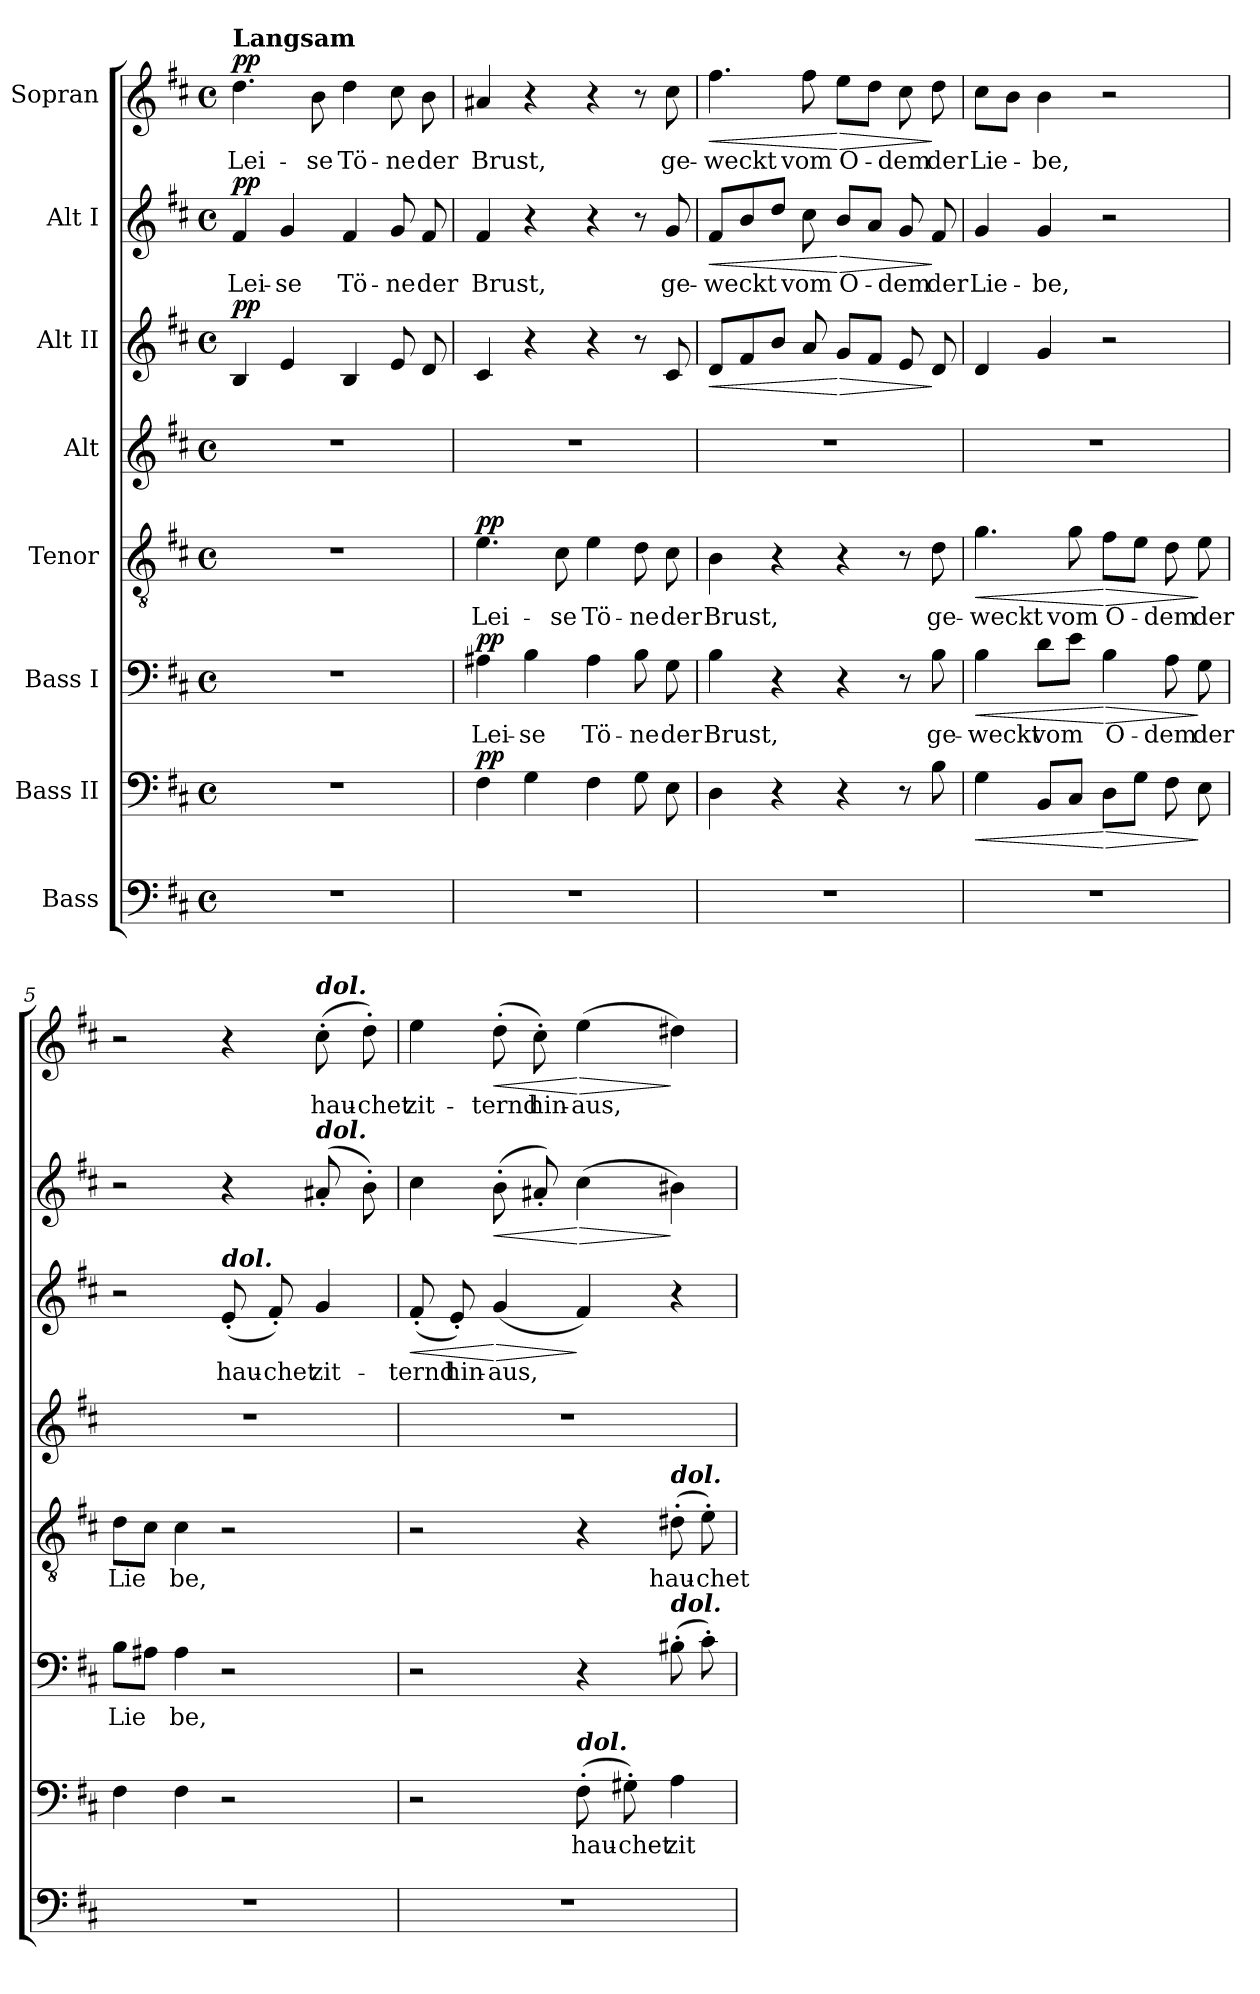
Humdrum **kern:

**kern	**kern	**text	**dynam	**kern	**text	**dynam	**kern	**text	**dynam	**kern	**kern	**text	**dynam	**kern	**text	**dynam	**kern	**text	**dynam
*part8	*part7	*part7	*part7	*part6	*part6	*part6	*part5	*part5	*part5	*part4	*part3	*part3	*part3	*part2	*part2	*part2	*part1	*part1	*part1
*staff8	*staff7	*staff7	*staff7	*staff6	*staff6	*staff6	*staff5	*staff5	*staff5	*staff4	*staff3	*staff3	*staff3	*staff2	*staff2	*staff2	*staff1	*staff1	*staff1
*I"Bass	*I"Bass II	*	*	*I"Bass I	*	*	*I"Tenor	*	*	*I"Alt	*I"Alt II	*	*	*I"Alt I	*	*	*I"Sopran	*	*
*clefF4	*clefF4	*	*	*clefF4	*	*	*clefGv2	*	*	*clefG2	*clefG2	*	*	*clefG2	*	*	*clefG2	*	*
*k[f#c#]	*k[f#c#]	*	*	*k[f#c#]	*	*	*k[f#c#]	*	*	*k[f#c#]	*k[f#c#]	*	*	*k[f#c#]	*	*	*k[f#c#]	*	*
*M4/4	*M4/4	*	*	*M4/4	*	*	*M4/4	*	*	*M4/4	*M4/4	*	*	*M4/4	*	*	*M4/4	*	*
*met(c)	*met(c)	*	*	*met(c)	*	*	*met(c)	*	*	*met(c)	*met(c)	*	*	*met(c)	*	*	*met(c)	*	*
=1	=1	=1	=1	=1	=1	=1	=1	=1	=1	=1	=1	=1	=1	=1	=1	=1	=1	=1	=1
!	!	!	!	!	!	!	!	!	!	!	!	!	!	!	!	!	!LO:TX:a:B:t=Langsam	!	!
!	!	!	!	!	!	!	!	!	!	!	!	!	!LO:DY:a	!	!	!LO:DY:a	!	!	!LO:DY:a
1r	1r	.	.	1r	.	.	1r	.	.	1r	4B/	.	pp	4f#/	Lei-	pp	4.dd\	Lei-	pp
.	.	.	.	.	.	.	.	.	.	.	4e/	.	.	4g/	-se	.	.	.	.
.	.	.	.	.	.	.	.	.	.	.	.	.	.	.	.	.	8b\	-se	.
.	.	.	.	.	.	.	.	.	.	.	4B/	.	.	4f#/	Tö-	.	4dd\	Tö-	.
.	.	.	.	.	.	.	.	.	.	.	8e/	.	.	8g/	-ne	.	8cc#\	-ne	.
.	.	.	.	.	.	.	.	.	.	.	8d/	.	.	8f#/	der	.	8b\	der	.
=2	=2	=2	=2	=2	=2	=2	=2	=2	=2	=2	=2	=2	=2	=2	=2	=2	=2	=2	=2
!	!	!	!LO:DY:a	!	!	!LO:DY:a	!	!	!LO:DY:a	!	!	!	!	!	!	!	!	!	!
1r	4F#\	.	pp	4A#X\	Lei-	pp	4.e\	Lei-	pp	1r	4c#/	.	.	4f#/	Brust,	.	4a#X/	Brust,	.
.	4G\	.	.	4B\	-se	.	.	.	.	.	4r	.	.	4r	.	.	4r	.	.
.	.	.	.	.	.	.	8c#\	-se	.	.	.	.	.	.	.	.	.	.	.
.	4F#\	.	.	4A#\	Tö-	.	4e\	Tö-	.	.	4r	.	.	4r	.	.	4r	.	.
.	8G\	.	.	8B\	-ne	.	8d\	-ne	.	.	8r	.	.	8r	.	.	8r	.	.
.	8E\	.	.	8G\	der	.	8c#\	der	.	.	8c#/	.	.	8g/	ge-	.	8cc#\	ge-	.
=3	=3	=3	=3	=3	=3	=3	=3	=3	=3	=3	=3	=3	=3	=3	=3	=3	=3	=3	=3
!	!	!	!	!	!	!	!	!	!	!	!	!	!LO:HP:b	!	!	!LO:HP:b	!	!	!LO:HP:b
1r	4D\	.	.	4B\	Brust,	.	4B\	Brust,	.	1r	8d/L	.	<	8f#/L	-weckt	<	4.ff#\	-weckt	<
.	.	.	.	.	.	.	.	.	.	.	8f#/	.	.	8b/	.	.	.	.	.
.	4r	.	.	4r	.	.	4r	.	.	.	8b/J	.	.	8dd/J	.	.	.	.	.
.	.	.	.	.	.	.	.	.	.	.	8a/	.	.	8cc#\	vom	.	8ff#\	vom	.
!	!	!	!	!	!	!	!	!	!	!	!	!	!LO:HP:n=1:b	!	!	!LO:HP:n=1:b	!	!	!LO:HP:n=1:b
.	4r	.	.	4r	.	.	4r	.	.	.	8g/L	.	[ >	8b/L	O-	[ >	8ee\L	O-	[ >
.	.	.	.	.	.	.	.	.	.	.	8f#/J	.	.	8a/J	.	.	8dd\J	.	.
.	8r	.	.	8r	.	.	8r	.	.	.	8e/	.	.	8g/	-dem	.	8cc#\	-dem	.
.	8B\	.	.	8B\	ge-	.	8d\	ge-	.	.	8d/	.	]	8f#/	der	]	8dd\	der	]
=4	=4	=4	=4	=4	=4	=4	=4	=4	=4	=4	=4	=4	=4	=4	=4	=4	=4	=4	=4
!	!	!	!LO:HP:b	!	!	!LO:HP:b	!	!	!LO:HP:b	!	!	!	!	!	!	!	!	!	!
1r	4G\	.	<	4B\	-weckt	<	4.g\	-weckt	<	1r	4d/	.	.	4g/	Lie-	.	8cc#\L	Lie-	.
.	.	.	.	.	.	.	.	.	.	.	.	.	.	.	.	.	8b\J	.	.
.	8BB/L	.	.	8d\L	vom	.	.	.	.	.	4g/	.	.	4g/	-be,	.	4b\	-be,	.
.	8C#/J	.	.	8e\J	.	.	8g\	vom	.	.	.	.	.	.	.	.	.	.	.
!	!	!	!LO:HP:n=1:b	!	!	!LO:HP:n=1:b	!	!	!LO:HP:n=1:b	!	!	!	!	!	!	!	!	!	!
.	8D\L	.	[ >	4B\	O-	[ >	8f#\L	O-	[ >	.	2r	.	.	2r	.	.	2r	.	.
.	8G\J	.	.	.	.	.	8e\J	.	.	.	.	.	.	.	.	.	.	.	.
.	8F#\	.	.	8A\	-dem	.	8d\	-dem	.	.	.	.	.	.	.	.	.	.	.
.	8E\	.	]	8G\	der	]	8e\	der	]	.	.	.	.	.	.	.	.	.	.
!!LO:LB:g=z
=5	=5	=5	=5	=5	=5	=5	=5	=5	=5	=5	=5	=5	=5	=5	=5	=5	=5	=5	=5
1r	4F#\	.	.	8B\L	-Lie	.	8d\L	-Lie	.	1r	2r	.	.	2r	.	.	2r	.	.
.	.	.	.	8A#X\J	.	.	8c#\J	.	.	.	.	.	.	.	.	.	.	.	.
.	4F#\	.	.	4A#\	be,	.	4c#\	be,	.	.	.	.	.	.	.	.	.	.	.
!	!	!	!	!	!	!	!	!	!	!	!LO:TX:a:Bi:t=dol.	!	!	!	!	!	!	!	!
.	2r	.	.	2r	.	.	2r	.	.	.	(8e'/	hau-	.	4r	.	.	4r	.	.
.	.	.	.	.	.	.	.	.	.	.	8f#'/)	-chet	.	.	.	.	.	.	.
!	!	!	!	!	!	!	!	!	!	!	!	!	!	!	!	!	!LO:TX:a:Bi:t=dol.	!	!
!	!	!	!	!	!	!	!	!	!	!	!	!	!	!LO:TX:a:Bi:t=dol.	!	!	!	!	!
.	.	.	.	.	.	.	.	.	.	.	4g/	zit-	.	(8a#X'/	.	.	(8cc#'\	hau-	.
.	.	.	.	.	.	.	.	.	.	.	.	.	.	8b'\)	.	.	8dd'\)	-chet	.
=6	=6	=6	=6	=6	=6	=6	=6	=6	=6	=6	=6	=6	=6	=6	=6	=6	=6	=6	=6
!	!	!	!	!	!	!	!	!	!	!	!	!	!LO:HP:b	!	!	!	!	!	!
1r	2r	.	.	2r	.	.	2r	.	.	1r	(8f#'/	-ternd	<	4cc#\	.	.	4ee\	zit-	.
.	.	.	.	.	.	.	.	.	.	.	8e'/)	hin-	.	.	.	.	.	.	.
!	!	!	!	!	!	!	!	!	!	!	!	!	!LO:HP:n=1:b	!	!	!LO:HP:b	!	!	!LO:HP:b
.	.	.	.	.	.	.	.	.	.	.	(4g/	-aus,	[ >	(8b'\	.	<	(8dd'\	-ternd	<
.	.	.	.	.	.	.	.	.	.	.	.	.	.	8a#X'/)	.	.	8cc#'\)	hin-	.
!	!LO:TX:a:Bi:t=dol.	!	!	!	!	!	!	!	!	!	!	!	!	!	!	!	!	!	!
!	!	!	!	!	!	!	!	!	!	!	!	!	!	!	!	!LO:HP:n=1:b	!	!	!LO:HP:n=1:b
.	(8F#'\	hau-	.	4r	.	.	4r	.	.	.	4f#/)	.	]	(4cc#\	.	[ >	(4ee\	-aus,	[ >
.	8G#X'\)	-chet	.	.	.	.	.	.	.	.	.	.	.	.	.	.	.	.	.
!	!	!	!	!	!	!	!LO:TX:a:Bi:t=dol.	!	!	!	!	!	!	!	!	!	!	!	!
!	!	!	!	!LO:TX:a:Bi:t=dol.	!	!	!	!	!	!	!	!	!	!	!	!	!	!	!
.	4A\	zit-	.	(8B#X'\	.	.	(8d#X'\	hau-	.	.	4r	.	.	4b#X\)	.	]	4dd#X\)	.	]
.	.	.	.	8c#'\)	.	.	8e'\)	-chet	.	.	.	.	.	.	.	.	.	.	.
=	=	=	=	=	=	=	=	=	=	=	=	=	=	=	=	=	=	=	=
*-	*-	*-	*-	*-	*-	*-	*-	*-	*-	*-	*-	*-	*-	*-	*-	*-	*-	*-	*-
